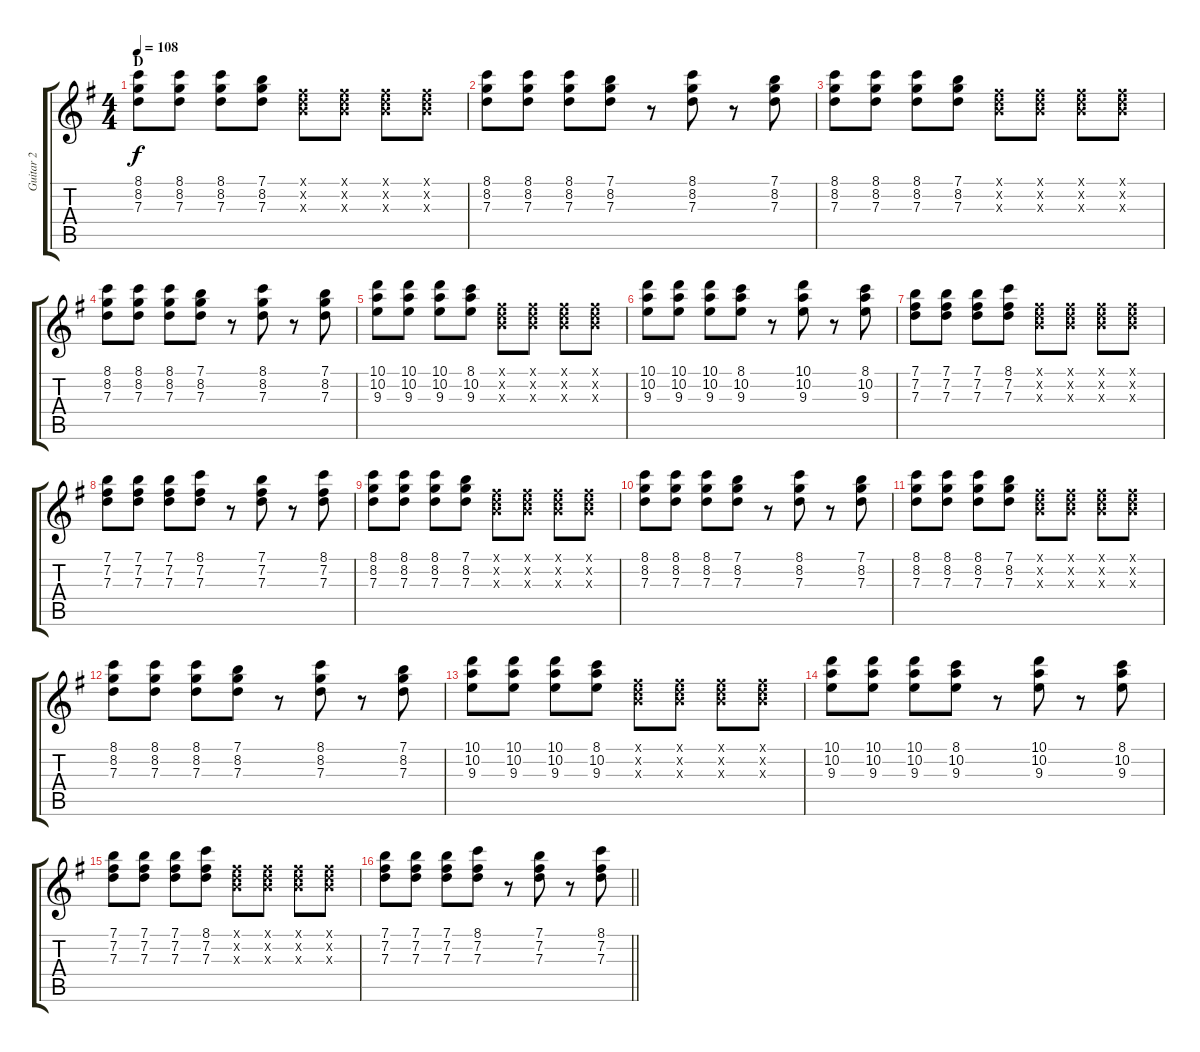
\track ("Guitar 2" "Guitar 2") {instrument distortionguitar}
\staff {score tabs}
\tuning (E4 B3 G3 D3 A2 E2) {hide}
\ts (4 4)
\section ("" "D")
\tempo 108
\clef g2
\ks g
(8.1 8.2 7.3).8{dy f} (8.1 8.2 7.3).8 (8.1 8.2 7.3).8 (7.1 8.2 7.3).8 (2.1{x} 3.2{x} 4.3{x}).8 (2.1{x} 3.2{x} 4.3{x}).8 (2.1{x} 3.2{x} 4.3{x}).8 (2.1{x} 3.2{x} 4.3{x}).8 |
(8.1 8.2 7.3).8 (8.1 8.2 7.3).8 (8.1 8.2 7.3).8 (7.1 8.2 7.3).8 r.8 (8.1 8.2 7.3).8 r.8 (7.1 8.2 7.3).8 |
(8.1 8.2 7.3).8 (8.1 8.2 7.3).8 (8.1 8.2 7.3).8 (7.1 8.2 7.3).8 (2.1{x} 3.2{x} 4.3{x}).8 (2.1{x} 3.2{x} 4.3{x}).8 (2.1{x} 3.2{x} 4.3{x}).8 (2.1{x} 3.2{x} 4.3{x}).8 |
(8.1 8.2 7.3).8 (8.1 8.2 7.3).8 (8.1 8.2 7.3).8 (7.1 8.2 7.3).8 r.8 (8.1 8.2 7.3).8 r.8 (7.1 8.2 7.3).8 |
(10.1 10.2 9.3).8 (10.1 10.2 9.3).8 (10.1 10.2 9.3).8 (8.1 10.2 9.3).8 (2.1{x} 3.2{x} 4.3{x}).8 (2.1{x} 3.2{x} 4.3{x}).8 (2.1{x} 3.2{x} 4.3{x}).8 (2.1{x} 3.2{x} 4.3{x}).8 |
(10.1 10.2 9.3).8 (10.1 10.2 9.3).8 (10.1 10.2 9.3).8 (8.1 10.2 9.3).8 r.8 (10.1 10.2 9.3).8 r.8 (8.1 10.2 9.3).8 |
(7.1 7.2 7.3).8 (7.1 7.2 7.3).8 (7.1 7.2 7.3).8 (8.1 7.2 7.3).8 (2.1{x} 3.2{x} 4.3{x}).8 (2.1{x} 3.2{x} 4.3{x}).8 (2.1{x} 3.2{x} 4.3{x}).8 (2.1{x} 3.2{x} 4.3{x}).8 |
(7.1 7.2 7.3).8 (7.1 7.2 7.3).8 (7.1 7.2 7.3).8 (8.1 7.2 7.3).8 r.8 (7.1 7.2 7.3).8 r.8 (8.1 7.2 7.3).8 |
(8.1 8.2 7.3).8 (8.1 8.2 7.3).8 (8.1 8.2 7.3).8 (7.1 8.2 7.3).8 (2.1{x} 3.2{x} 4.3{x}).8 (2.1{x} 3.2{x} 4.3{x}).8 (2.1{x} 3.2{x} 4.3{x}).8 (2.1{x} 3.2{x} 4.3{x}).8 |
(8.1 8.2 7.3).8 (8.1 8.2 7.3).8 (8.1 8.2 7.3).8 (7.1 8.2 7.3).8 r.8 (8.1 8.2 7.3).8 r.8 (7.1 8.2 7.3).8 |
(8.1 8.2 7.3).8 (8.1 8.2 7.3).8 (8.1 8.2 7.3).8 (7.1 8.2 7.3).8 (2.1{x} 3.2{x} 4.3{x}).8 (2.1{x} 3.2{x} 4.3{x}).8 (2.1{x} 3.2{x} 4.3{x}).8 (2.1{x} 3.2{x} 4.3{x}).8 |
(8.1 8.2 7.3).8 (8.1 8.2 7.3).8 (8.1 8.2 7.3).8 (7.1 8.2 7.3).8 r.8 (8.1 8.2 7.3).8 r.8 (7.1 8.2 7.3).8 |
(10.1 10.2 9.3).8 (10.1 10.2 9.3).8 (10.1 10.2 9.3).8 (8.1 10.2 9.3).8 (2.1{x} 3.2{x} 4.3{x}).8 (2.1{x} 3.2{x} 4.3{x}).8 (2.1{x} 3.2{x} 4.3{x}).8 (2.1{x} 3.2{x} 4.3{x}).8 |
(10.1 10.2 9.3).8 (10.1 10.2 9.3).8 (10.1 10.2 9.3).8 (8.1 10.2 9.3).8 r.8 (10.1 10.2 9.3).8 r.8 (8.1 10.2 9.3).8 |
(7.1 7.2 7.3).8 (7.1 7.2 7.3).8 (7.1 7.2 7.3).8 (8.1 7.2 7.3).8 (2.1{x} 3.2{x} 4.3{x}).8 (2.1{x} 3.2{x} 4.3{x}).8 (2.1{x} 3.2{x} 4.3{x}).8 (2.1{x} 3.2{x} 4.3{x}).8 |
\barLineRight lightlight
(7.1 7.2 7.3).8 (7.1 7.2 7.3).8 (7.1 7.2 7.3).8 (8.1 7.2 7.3).8 r.8 (7.1 7.2 7.3).8 r.8 (8.1 7.2 7.3).8
